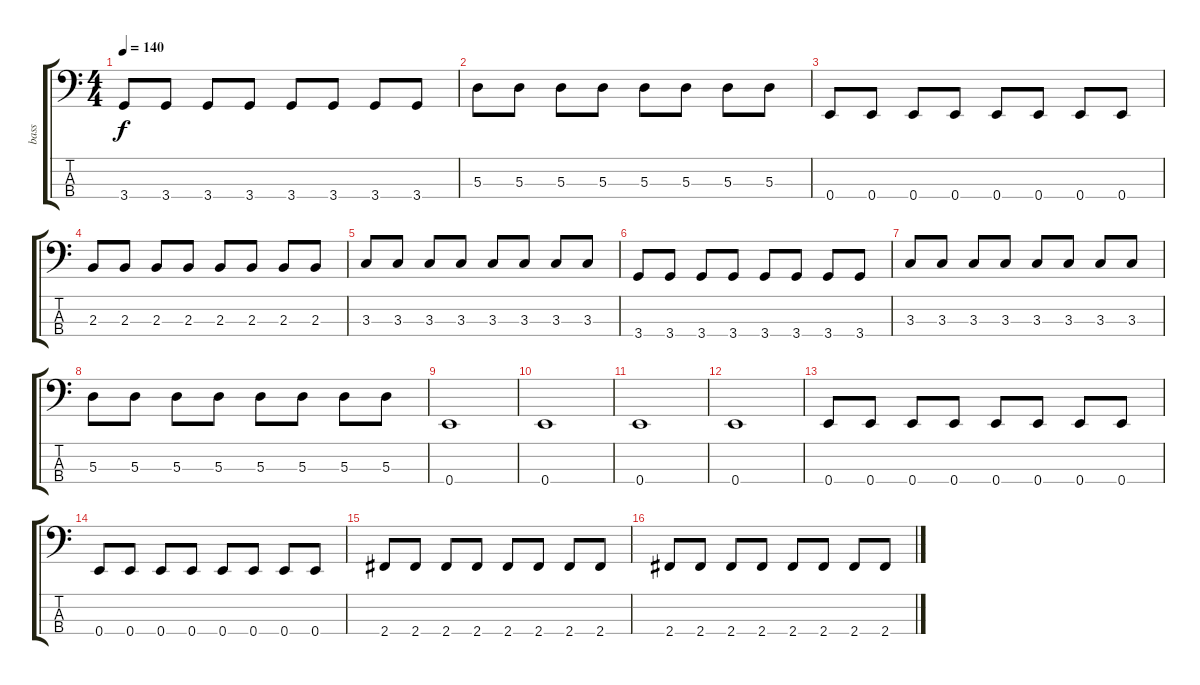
\track ("bass" "bass") {instrument electricbassfinger}
\staff {score tabs}
\tuning (G2 D2 A1 E1) {hide}
\ts (4 4)
\tempo 140
\clef f4
\ks c
3.4.8{dy f} 3.4.8 3.4.8 3.4.8 3.4.8 3.4.8 3.4.8 3.4.8 |
5.3.8 5.3.8 5.3.8 5.3.8 5.3.8 5.3.8 5.3.8 5.3.8 |
0.4.8 0.4.8 0.4.8 0.4.8 0.4.8 0.4.8 0.4.8 0.4.8 |
2.3.8 2.3.8 2.3.8 2.3.8 2.3.8 2.3.8 2.3.8 2.3.8 |
3.3.8 3.3.8 3.3.8 3.3.8 3.3.8 3.3.8 3.3.8 3.3.8 |
3.4.8 3.4.8 3.4.8 3.4.8 3.4.8 3.4.8 3.4.8 3.4.8 |
3.3.8 3.3.8 3.3.8 3.3.8 3.3.8 3.3.8 3.3.8 3.3.8 |
5.3.8 5.3.8 5.3.8 5.3.8 5.3.8 5.3.8 5.3.8 5.3.8 |
0.4.1 |
0.4.1 |
0.4.1 |
0.4.1 |
0.4.8 0.4.8 0.4.8 0.4.8 0.4.8 0.4.8 0.4.8 0.4.8 |
0.4.8 0.4.8 0.4.8 0.4.8 0.4.8 0.4.8 0.4.8 0.4.8 |
2.4.8 2.4.8 2.4.8 2.4.8 2.4.8 2.4.8 2.4.8 2.4.8 |
2.4.8 2.4.8 2.4.8 2.4.8 2.4.8 2.4.8 2.4.8 2.4.8
